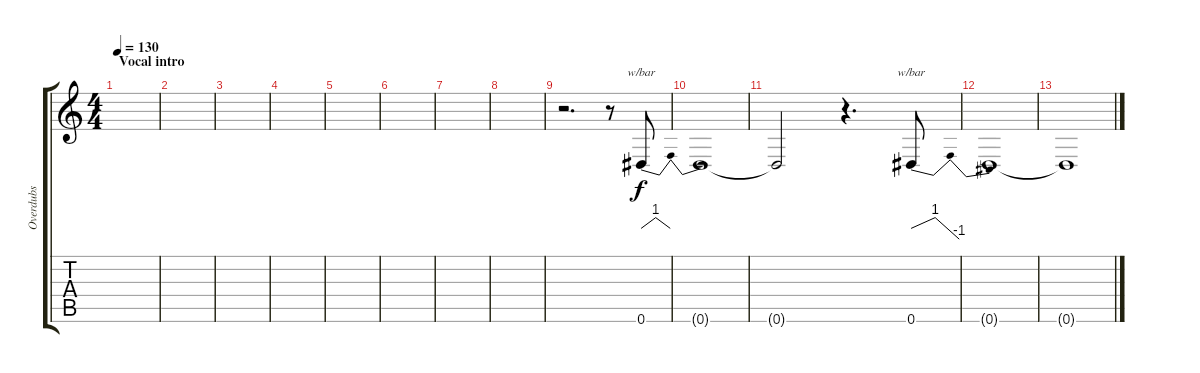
\track ("Overdubs" "Overdubs") {instrument distortionguitar}
\staff {score tabs}
\tuning (Eb4 Bb3 Gb3 Db3 Ab2 Eb2) {hide}
\ts (4 4)
\section ("" "Vocal intro")
\tempo 130
\clef g2
\ks c
|
|
|
|
|
|
|
|
r.2{d} r.8 0.6.8{tbe (dip default 0 0 10 4 55 4 60 0)} |
0.6{t}.1 |
0.6{t}.2 r.4{d} 0.6.8{tbe (dip default 0 0 10 4 25 4 60 -4)} |
0.6{t}.1 |
0.6{t}.1
